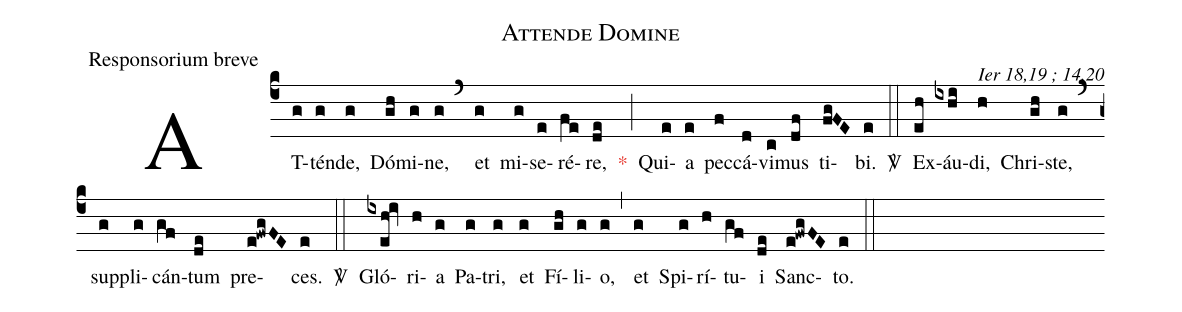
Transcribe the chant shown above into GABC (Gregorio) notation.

name:Attende Domine;
office-part:Responsorium breve;
commentary:Ier 18,19 ; 14,20;
%%
(c4) AT(g)tén(g)de,(g) Dó(gh)mi(g)ne,(g) (`) et(g) mi(g)se(e)ré(fe)re,(de) <c>*</c>(;) Qui(e)a(e) pec(f)cá(d)vi(c)mus(df) ti(fg!FE)bi.(e) <sp>V/</sp>(::) Ex(eh)áu(ixhi)di,(h) Chri(gh)ste,(g) (`) sup(g)pli(g)cán(gf)tum(de) pre(e!fwgFE)ces.(e) <sp>V/</sp>(::) Gló(ixeh!iv)ri(h)a(g) Pa(g)tri,(g) et(g) Fí(gh)li(g)o,(g) (,) et(g) Spi(g)rí(h)tu(gf)i(de) Sanc(e!fwgFE)to.(e) (::)
